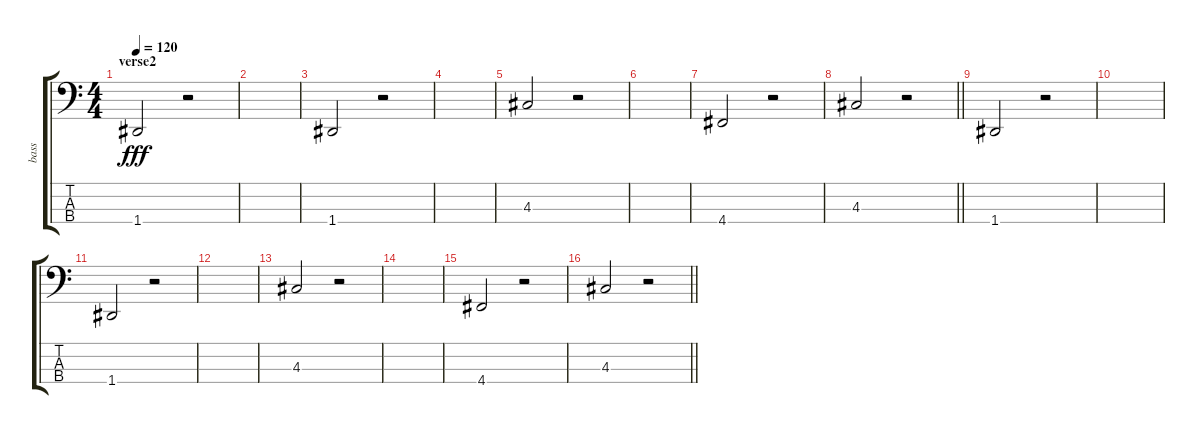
\track ("bass" "bass") {instrument electricbassfinger}
\staff {score tabs}
\tuning (G2 D2 A1 D1) {hide}
\ts (4 4)
\section ("" "verse2")
\tempo 120
\clef f4
\ks c
1.4.2{dy fff} r.2 |
|
1.4.2 r.2 |
|
4.3.2 r.2 |
|
4.4.2 r.2 |
\barLineRight lightlight
4.3.2 r.2 |
1.4.2 r.2 |
|
1.4.2 r.2 |
|
4.3.2 r.2 |
|
4.4.2 r.2 |
\barLineRight lightlight
4.3.2 r.2
